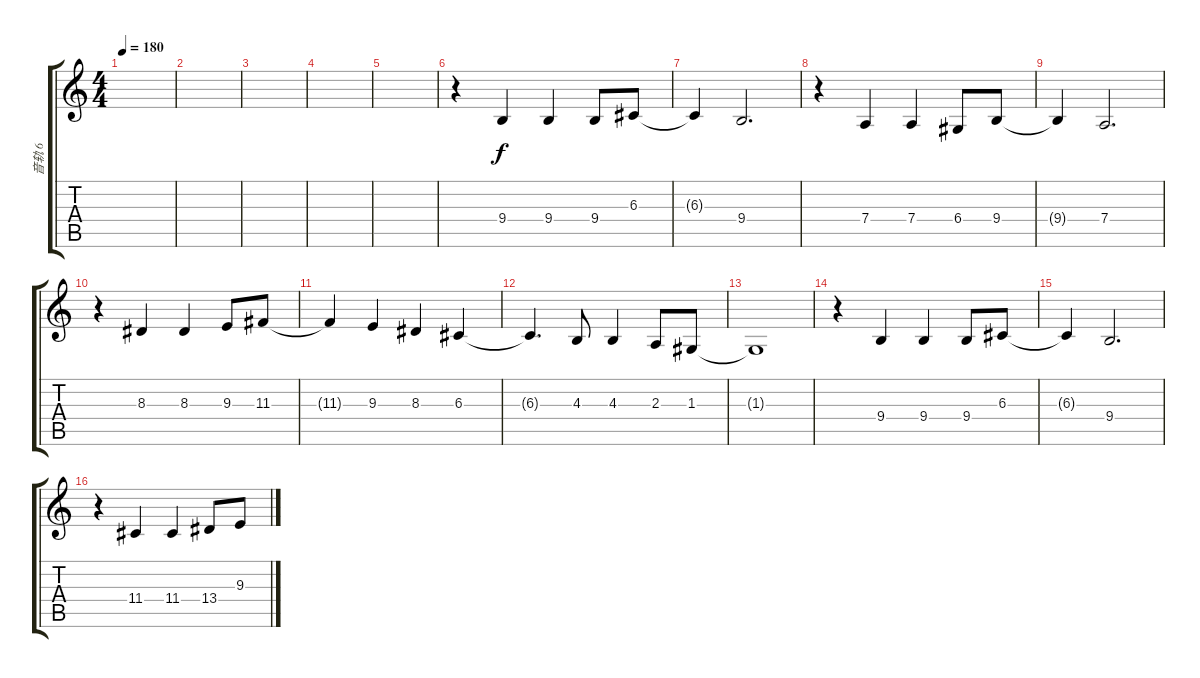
\track ("音轨 6" "音轨 6") {instrument flute}
\staff {score tabs}
\tuning (E4 B3 G3 D3 A2 E2) {hide}
\ts (4 4)
\tempo 180
\clef g2
\ks c
|
|
|
|
|
r.4 9.4.4 9.4.4 9.4.8 6.3.8 |
6.3{t}.4 9.4.2{d} |
r.4 7.4.4 7.4.4 6.4.8 9.4.8 |
9.4{t}.4 7.4.2{d} |
r.4 8.3.4 8.3.4 9.3.8 11.3.8 |
11.3{t}.4 9.3.4 8.3.4 6.3.4 |
6.3{t}.4{d} 4.3.8 4.3.4 2.3.8 1.3.8{txt ""} |
1.3{t}.1 |
r.4 9.4.4 9.4.4 9.4.8 6.3.8 |
6.3{t}.4 9.4.2{d} |
r.4 11.4.4 11.4.4 13.4.8 9.3.8
